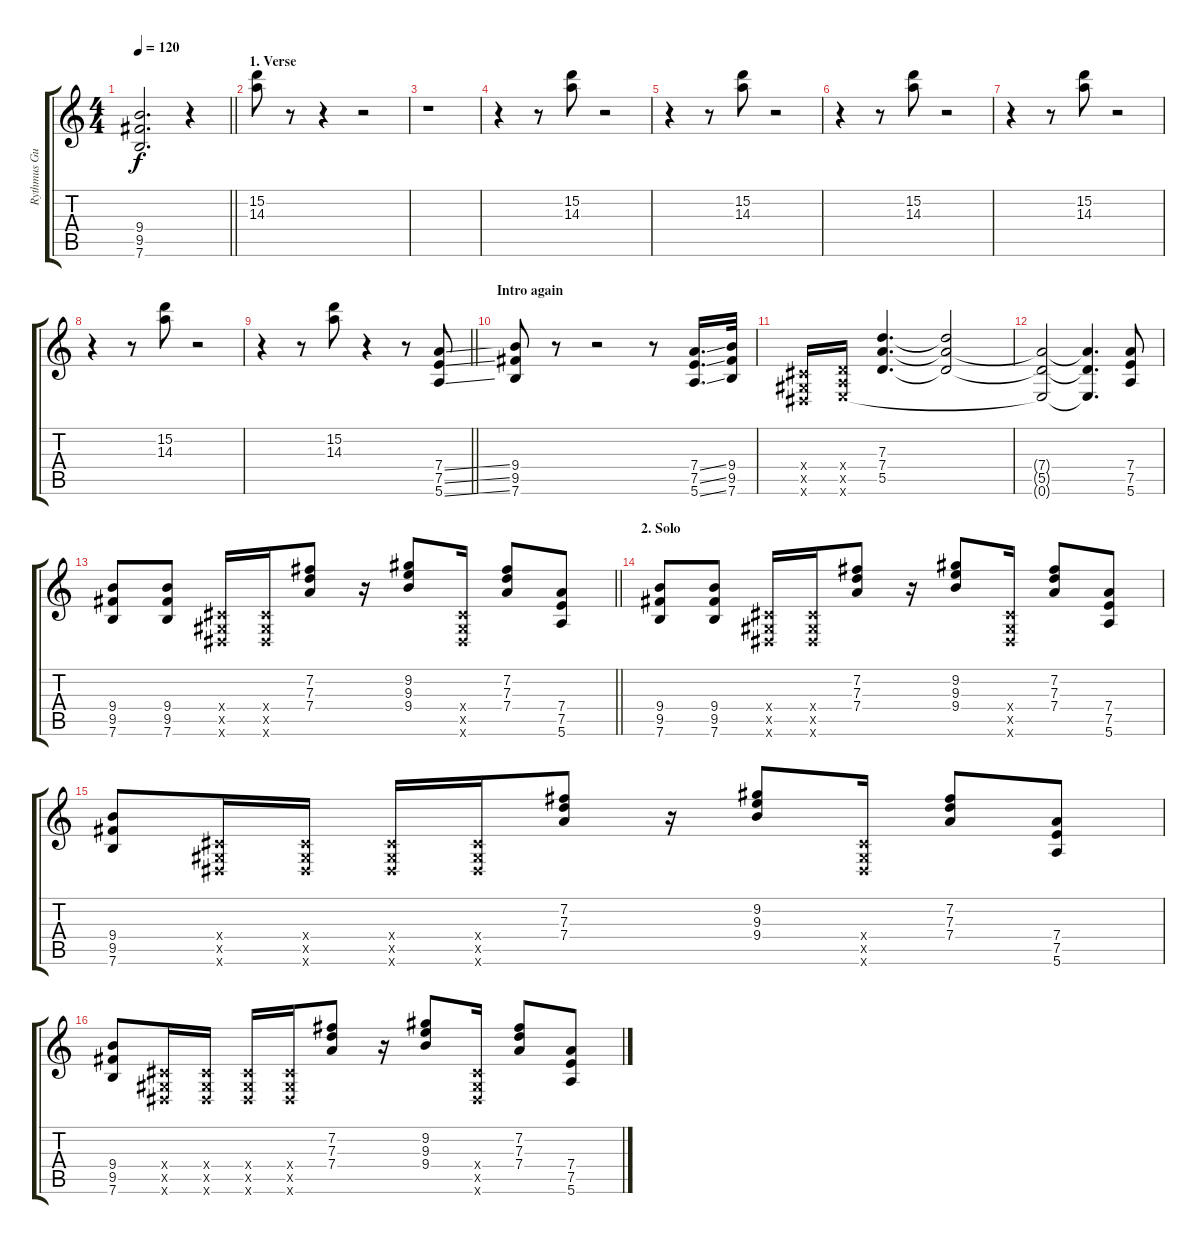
\track ("Rythmus Guitar" "Rythmus Gu") {instrument distortionguitar}
\staff {score tabs}
\tuning (E4 B3 G3 D3 A2 E2) {hide}
\ts (4 4)
\tempo 120
\clef g2
\barLineRight lightlight
\ks c
(9.4{t} 9.5{t} 7.6{t}).2{d dy f} r.4 |
\section ("" "1. Verse")
(15.2 14.3).8 r.8 r.4 r.2 |
r.1 |
r.4 r.8 (15.2 14.3).8 r.2 |
r.4 r.8 (15.2 14.3).8 r.2 |
r.4 r.8 (15.2 14.3).8 r.2 |
r.4 r.8 (15.2 14.3).8 r.2 |
r.4 r.8 (15.2 14.3).8 r.2 |
\barLineRight lightlight
r.4 r.8 (15.2 14.3).8 r.4 r.8 (7.4{ss} 7.5{ss} 5.6{ss}).8 |
\section ("" "Intro again")
(9.4 9.5 7.6).8 r.8 r.2 r.8 (7.4{ss} 7.5{ss} 5.6{ss}).16{d} (9.4 9.5 7.6).32 |
(-1.4{x} -1.5{x} -1.6{x}).16 (0.4{x} 0.5{x} 0.6{x}).16 (7.3 7.4 5.5).4{d} (7.3{t} 7.4{t} 5.5{t}).2 |
(7.4{t} 5.5{t} 0.6{t}).2 (7.4{t} 5.5{t} 0.6{t}).4{d} (7.4 7.5 5.6).8 |
\barLineRight lightlight
(9.4 9.5 7.6).8 (9.4 9.5 7.6).8 (-1.4{x} -1.5{x} -1.6{x}).16 (-1.4{x} -1.5{x} -1.6{x}).16 (7.2 7.3 7.4).8 r.16 (9.2 9.3 9.4).8 (-1.4{x} -1.5{x} -1.6{x}).16 (7.2 7.3 7.4).8 (7.4 7.5 5.6).8 |
\section ("" "2. Solo")
(9.4 9.5 7.6).8 (9.4 9.5 7.6).8 (-1.4{x} -1.5{x} -1.6{x}).16 (-1.4{x} -1.5{x} -1.6{x}).16 (7.2 7.3 7.4).8 r.16 (9.2 9.3 9.4).8 (-1.4{x} -1.5{x} -1.6{x}).16 (7.2 7.3 7.4).8 (7.4 7.5 5.6).8 |
(9.4 9.5 7.6).8 (-1.4{x} -1.5{x} -1.6{x}).16 (-1.4{x} -1.5{x} -1.6{x}).16 (-1.4{x} -1.5{x} -1.6{x}).16 (-1.4{x} -1.5{x} -1.6{x}).16 (7.2 7.3 7.4).8 r.16 (9.2 9.3 9.4).8 (-1.4{x} -1.5{x} -1.6{x}).16 (7.2 7.3 7.4).8 (7.4 7.5 5.6).8 |
(9.4 9.5 7.6).8 (-1.4{x} -1.5{x} -1.6{x}).16 (-1.4{x} -1.5{x} -1.6{x}).16 (-1.4{x} -1.5{x} -1.6{x}).16 (-1.4{x} -1.5{x} -1.6{x}).16 (7.2 7.3 7.4).8 r.16 (9.2 9.3 9.4).8 (-1.4{x} -1.5{x} -1.6{x}).16 (7.2 7.3 7.4).8 (7.4 7.5 5.6).8
